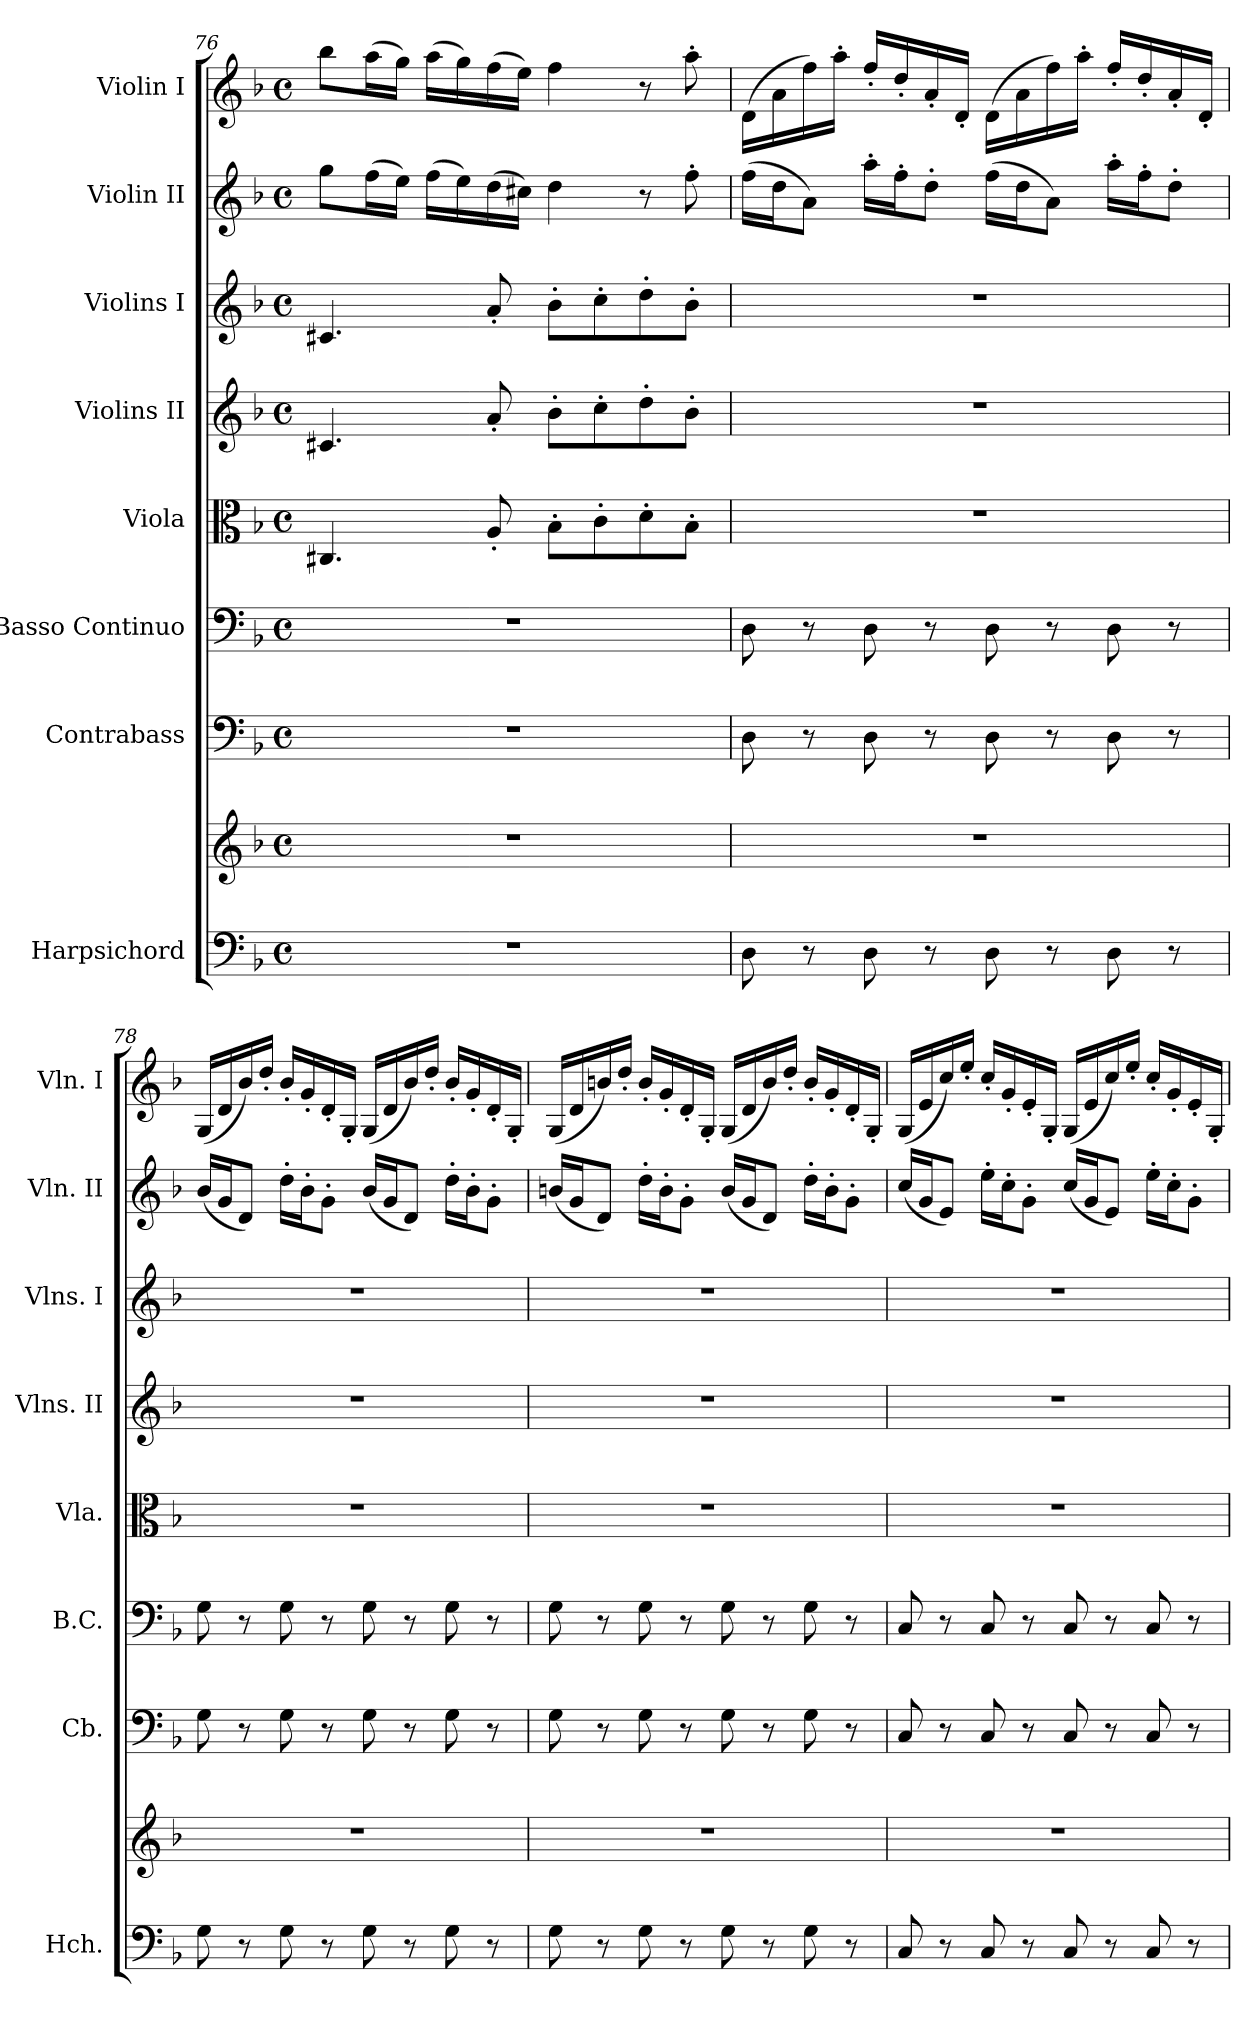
**kern	**kern	**kern	**kern	**kern	**kern	**kern	**kern	**kern
*part8	*part8	*part7	*part6	*part5	*part4	*part3	*part2	*part1
*staff9	*staff8	*staff7	*staff6	*staff5	*staff4	*staff3	*staff2	*staff1
*I"Harpsichord	*	*I"Contrabass	*I"Basso Continuo	*I"Viola	*I"Violins II	*I"Violins I	*I"Violin II	*I"Violin I
*I'Hch.	*	*I'Cb.	*I'B.C.	*I'Vla.	*I'Vlns. II	*I'Vlns. I	*I'Vln. II	*I'Vln. I
!!LO:LB:g=z
*clefF4	*clefG2	*clefF4	*clefF4	*clefC3	*clefG2	*clefG2	*clefG2	*clefG2
*	*	*ITrd7c12	*	*	*	*	*	*
*k[b-]	*k[b-]	*k[b-]	*k[b-]	*k[b-]	*k[b-]	*k[b-]	*k[b-]	*k[b-]
*M4/4	*M4/4	*M4/4	*M4/4	*M4/4	*M4/4	*M4/4	*M4/4	*M4/4
*met(c)	*met(c)	*met(c)	*met(c)	*met(c)	*met(c)	*met(c)	*met(c)	*met(c)
=76	=76	=76	=76	=76	=76	=76	=76	=76
1r	1r	1r	1r	4.C#X/	4.c#X/	4.c#X/	8gg\L	8bb-\L
.	.	.	.	.	.	.	(>16ff\L	(>16aa\L
.	.	.	.	.	.	.	16ee\JJ)	16gg\JJ)
.	.	.	.	.	.	.	(>16ff\LL	(>16aa\LL
.	.	.	.	.	.	.	16ee\)	16gg\)
.	.	.	.	8A'/	8a'/	8a'/	(>16dd\	(>16ff\
.	.	.	.	.	.	.	16cc#X\JJ)	16ee\JJ)
.	.	.	.	8B-'\L	8b-'\L	8b-'\L	4dd\	4ff\
.	.	.	.	8c'\	8cc'\	8cc'\	.	.
.	.	.	.	8d'\	8dd'\	8dd'\	8r	8r
.	.	.	.	8B-'\J	8b-'\J	8b-'\J	8ff'\	8aa'\
=77	=77	=77	=77	=77	=77	=77	=77	=77
8D\	1r	8DD\	8D\	1r	1r	1r	(>16ff\LL	(>16d\LL
.	.	.	.	.	.	.	16dd\J	16a\
8r	.	8r	8r	.	.	.	8a\J)	16ff\)
.	.	.	.	.	.	.	.	16aa'\JJ
8D\	.	8DD\	8D\	.	.	.	16aa'\LL	16ff'/LL
.	.	.	.	.	.	.	16ff'\J	16dd'/
8r	.	8r	8r	.	.	.	8dd'\J	16a'/
.	.	.	.	.	.	.	.	16d'/JJ
8D\	.	8DD\	8D\	.	.	.	(>16ff\LL	(>16d\LL
.	.	.	.	.	.	.	16dd\J	16a\
8r	.	8r	8r	.	.	.	8a\J)	16ff\)
.	.	.	.	.	.	.	.	16aa'\JJ
8D\	.	8DD\	8D\	.	.	.	16aa'\LL	16ff'/LL
.	.	.	.	.	.	.	16ff'\J	16dd'/
8r	.	8r	8r	.	.	.	8dd'\J	16a'/
.	.	.	.	.	.	.	.	16d'/JJ
!!LO:PB:g=z
=78	=78	=78	=78	=78	=78	=78	=78	=78
8G\	1r	8GG\	8G\	1r	1r	1r	(<16b-/LL	(<16G/LL
.	.	.	.	.	.	.	16g/J	16d/
8r	.	8r	8r	.	.	.	8d/J)	16b-/)
.	.	.	.	.	.	.	.	16dd'/JJ
8G\	.	8GG\	8G\	.	.	.	16dd'\LL	16b-'/LL
.	.	.	.	.	.	.	16b-'\J	16g'/
8r	.	8r	8r	.	.	.	8g'\J	16d'/
.	.	.	.	.	.	.	.	16G'/JJ
8G\	.	8GG\	8G\	.	.	.	(<16b-/LL	(<16G/LL
.	.	.	.	.	.	.	16g/J	16d/
8r	.	8r	8r	.	.	.	8d/J)	16b-/)
.	.	.	.	.	.	.	.	16dd'/JJ
8G\	.	8GG\	8G\	.	.	.	16dd'\LL	16b-'/LL
.	.	.	.	.	.	.	16b-'\J	16g'/
8r	.	8r	8r	.	.	.	8g'\J	16d'/
.	.	.	.	.	.	.	.	16G'/JJ
=79	=79	=79	=79	=79	=79	=79	=79	=79
8G\	1r	8GG\	8G\	1r	1r	1r	(<16bn/LL	(<16G/LL
.	.	.	.	.	.	.	16g/J	16d/
8r	.	8r	8r	.	.	.	8d/J)	16bn/)
.	.	.	.	.	.	.	.	16dd'/JJ
8G\	.	8GG\	8G\	.	.	.	16dd'\LL	16b'/LL
.	.	.	.	.	.	.	16b'\J	16g'/
8r	.	8r	8r	.	.	.	8g'\J	16d'/
.	.	.	.	.	.	.	.	16G'/JJ
8G\	.	8GG\	8G\	.	.	.	(<16b/LL	(<16G/LL
.	.	.	.	.	.	.	16g/J	16d/
8r	.	8r	8r	.	.	.	8d/J)	16b/)
.	.	.	.	.	.	.	.	16dd'/JJ
8G\	.	8GG\	8G\	.	.	.	16dd'\LL	16b'/LL
.	.	.	.	.	.	.	16b'\J	16g'/
8r	.	8r	8r	.	.	.	8g'\J	16d'/
.	.	.	.	.	.	.	.	16G'/JJ
!!LO:LB:g=z
=80	=80	=80	=80	=80	=80	=80	=80	=80
8C/	1r	8CC/	8C/	1r	1r	1r	(<16cc/LL	(<16G/LL
.	.	.	.	.	.	.	16g/J	16e/
8r	.	8r	8r	.	.	.	8e/J)	16cc/)
.	.	.	.	.	.	.	.	16ee'/JJ
8C/	.	8CC/	8C/	.	.	.	16ee'\LL	16cc'/LL
.	.	.	.	.	.	.	16cc'\J	16g'/
8r	.	8r	8r	.	.	.	8g'\J	16e'/
.	.	.	.	.	.	.	.	16G'/JJ
8C/	.	8CC/	8C/	.	.	.	(<16cc/LL	(<16G/LL
.	.	.	.	.	.	.	16g/J	16e/
8r	.	8r	8r	.	.	.	8e/J)	16cc/)
.	.	.	.	.	.	.	.	16ee'/JJ
8C/	.	8CC/	8C/	.	.	.	16ee'\LL	16cc'/LL
.	.	.	.	.	.	.	16cc'\J	16g'/
8r	.	8r	8r	.	.	.	8g'\J	16e'/
.	.	.	.	.	.	.	.	16G'/JJ
=	=	=	=	=	=	=	=	=
*-	*-	*-	*-	*-	*-	*-	*-	*-
